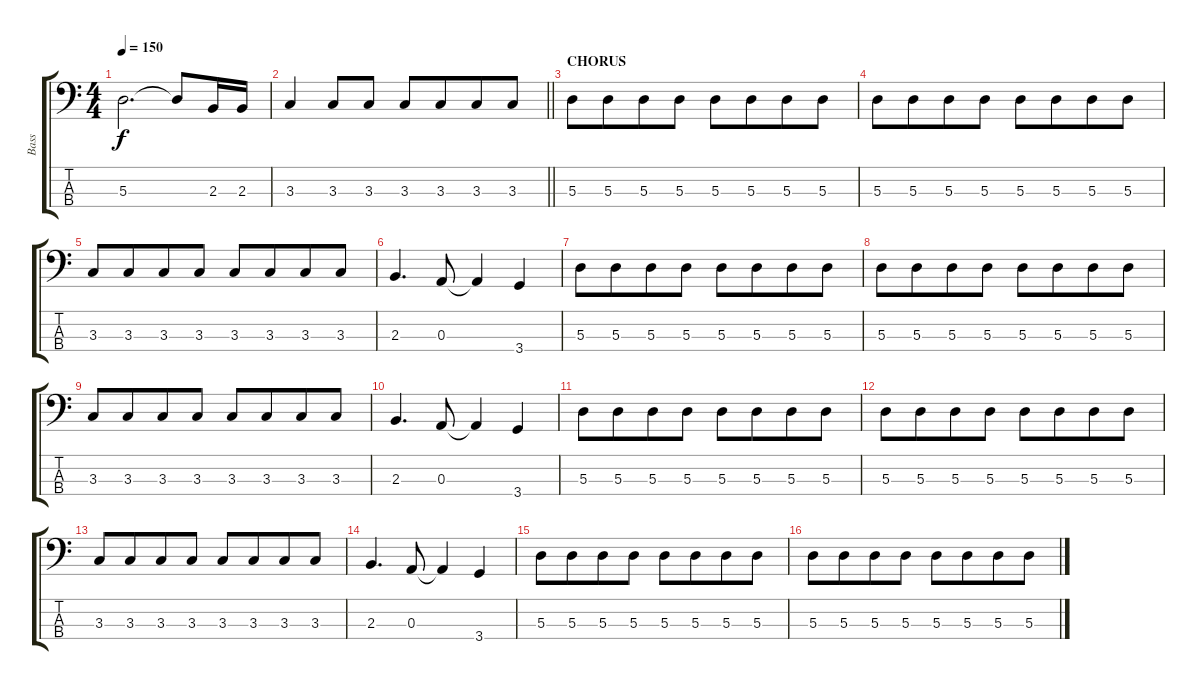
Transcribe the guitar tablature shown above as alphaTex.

\track ("Bass" "Bass") {instrument electricbassfinger}
\staff {score tabs}
\tuning (G2 D2 A1 E1) {hide}
\ts (4 4)
\tempo 150
\clef f4
\ks c
5.3.2{d dy f} 5.3{t}.8 2.3.16 2.3.16 |
\barLineRight lightlight
3.3.4 3.3.8 3.3.8 3.3.8 3.3.8{beam merge} 3.3.8 3.3.8 |
\section ("" "CHORUS")
5.3.8 5.3.8{beam merge} 5.3.8 5.3.8 5.3.8 5.3.8{beam merge} 5.3.8 5.3.8 |
5.3.8 5.3.8{beam merge} 5.3.8 5.3.8 5.3.8 5.3.8{beam merge} 5.3.8 5.3.8 |
3.3.8 3.3.8{beam merge} 3.3.8 3.3.8 3.3.8 3.3.8{beam merge} 3.3.8 3.3.8 |
2.3.4{d} 0.3.8 0.3{t}.4 3.4.4 |
5.3.8 5.3.8{beam merge} 5.3.8 5.3.8 5.3.8 5.3.8{beam merge} 5.3.8 5.3.8 |
5.3.8 5.3.8{beam merge} 5.3.8 5.3.8 5.3.8 5.3.8{beam merge} 5.3.8 5.3.8 |
3.3.8 3.3.8{beam merge} 3.3.8 3.3.8 3.3.8 3.3.8{beam merge} 3.3.8 3.3.8 |
2.3.4{d} 0.3.8 0.3{t}.4 3.4.4 |
5.3.8 5.3.8{beam merge} 5.3.8 5.3.8 5.3.8 5.3.8{beam merge} 5.3.8 5.3.8 |
5.3.8 5.3.8{beam merge} 5.3.8 5.3.8 5.3.8 5.3.8{beam merge} 5.3.8 5.3.8 |
3.3.8 3.3.8{beam merge} 3.3.8 3.3.8 3.3.8 3.3.8{beam merge} 3.3.8 3.3.8 |
2.3.4{d} 0.3.8 0.3{t}.4 3.4.4 |
5.3.8 5.3.8{beam merge} 5.3.8 5.3.8 5.3.8 5.3.8{beam merge} 5.3.8 5.3.8 |
5.3.8 5.3.8{beam merge} 5.3.8 5.3.8 5.3.8 5.3.8{beam merge} 5.3.8 5.3.8
